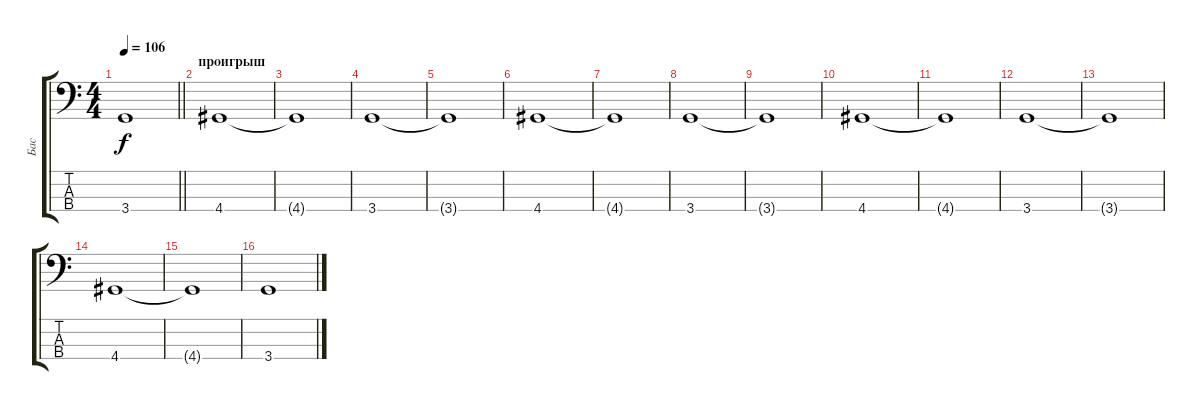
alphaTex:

\track ("Бас" "Бас") {mute instrument electricbassfinger}
\staff {score tabs}
\tuning (G2 D2 A1 E1) {hide}
\ts (4 4)
\tempo 106
\clef f4
\barLineRight lightlight
\ks c
3.4{t}.1{dy f} |
\section ("" "проигрыш")
4.4.1 |
4.4{t}.1 |
3.4.1 |
3.4{t}.1 |
4.4.1 |
4.4{t}.1 |
3.4.1 |
3.4{t}.1 |
4.4.1 |
4.4{t}.1 |
3.4.1 |
3.4{t}.1 |
4.4.1 |
4.4{t}.1 |
3.4.1
